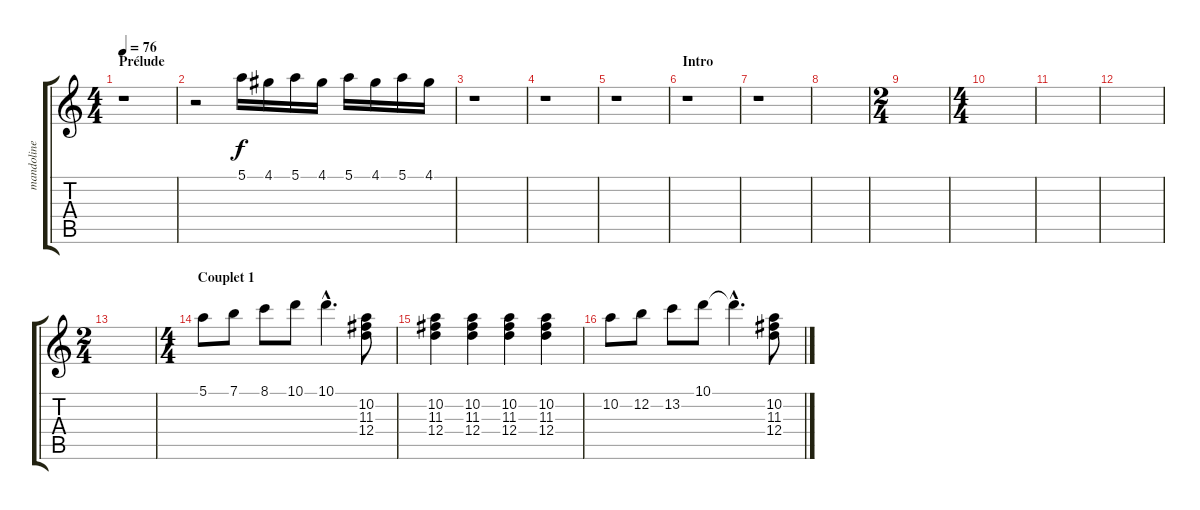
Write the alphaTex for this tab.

\track ("mandoline (capo 5)" "mandoline ") {instrument acousticguitarsteel}
\staff {score tabs}
\tuning (E4 B3 G3 D3 A2 E2) {hide}
\ts (4 4)
\section ("" "Prélude")
\tempo 76
\clef g2
\ks c
r.1{dy f instrument acousticguitarsteel} |
r.2 5.1.16 4.1.16 5.1.16 4.1.16 5.1.16 4.1.16 5.1.16 4.1.16 |
r.1 |
r.1 |
r.1 |
\section ("" "Intro")
r.1 |
r.1 |
|
\ts (2 4)
|
\ts (4 4)
|
|
|
\ts (2 4)
|
\ts (4 4)
\section ("" "Couplet 1")
5.1.8 7.1.8 8.1.8 10.1.8 10.1{hac}.4{d} (10.2 11.3 12.4).8 |
(10.2 11.3 12.4).4 (10.2 11.3 12.4).4 (10.2 11.3 12.4).4 (10.2 11.3 12.4).4 |
10.2.8 12.2.8 13.2.8 10.1.8 10.1{hac t}.4{d} (10.2 11.3 12.4).8
